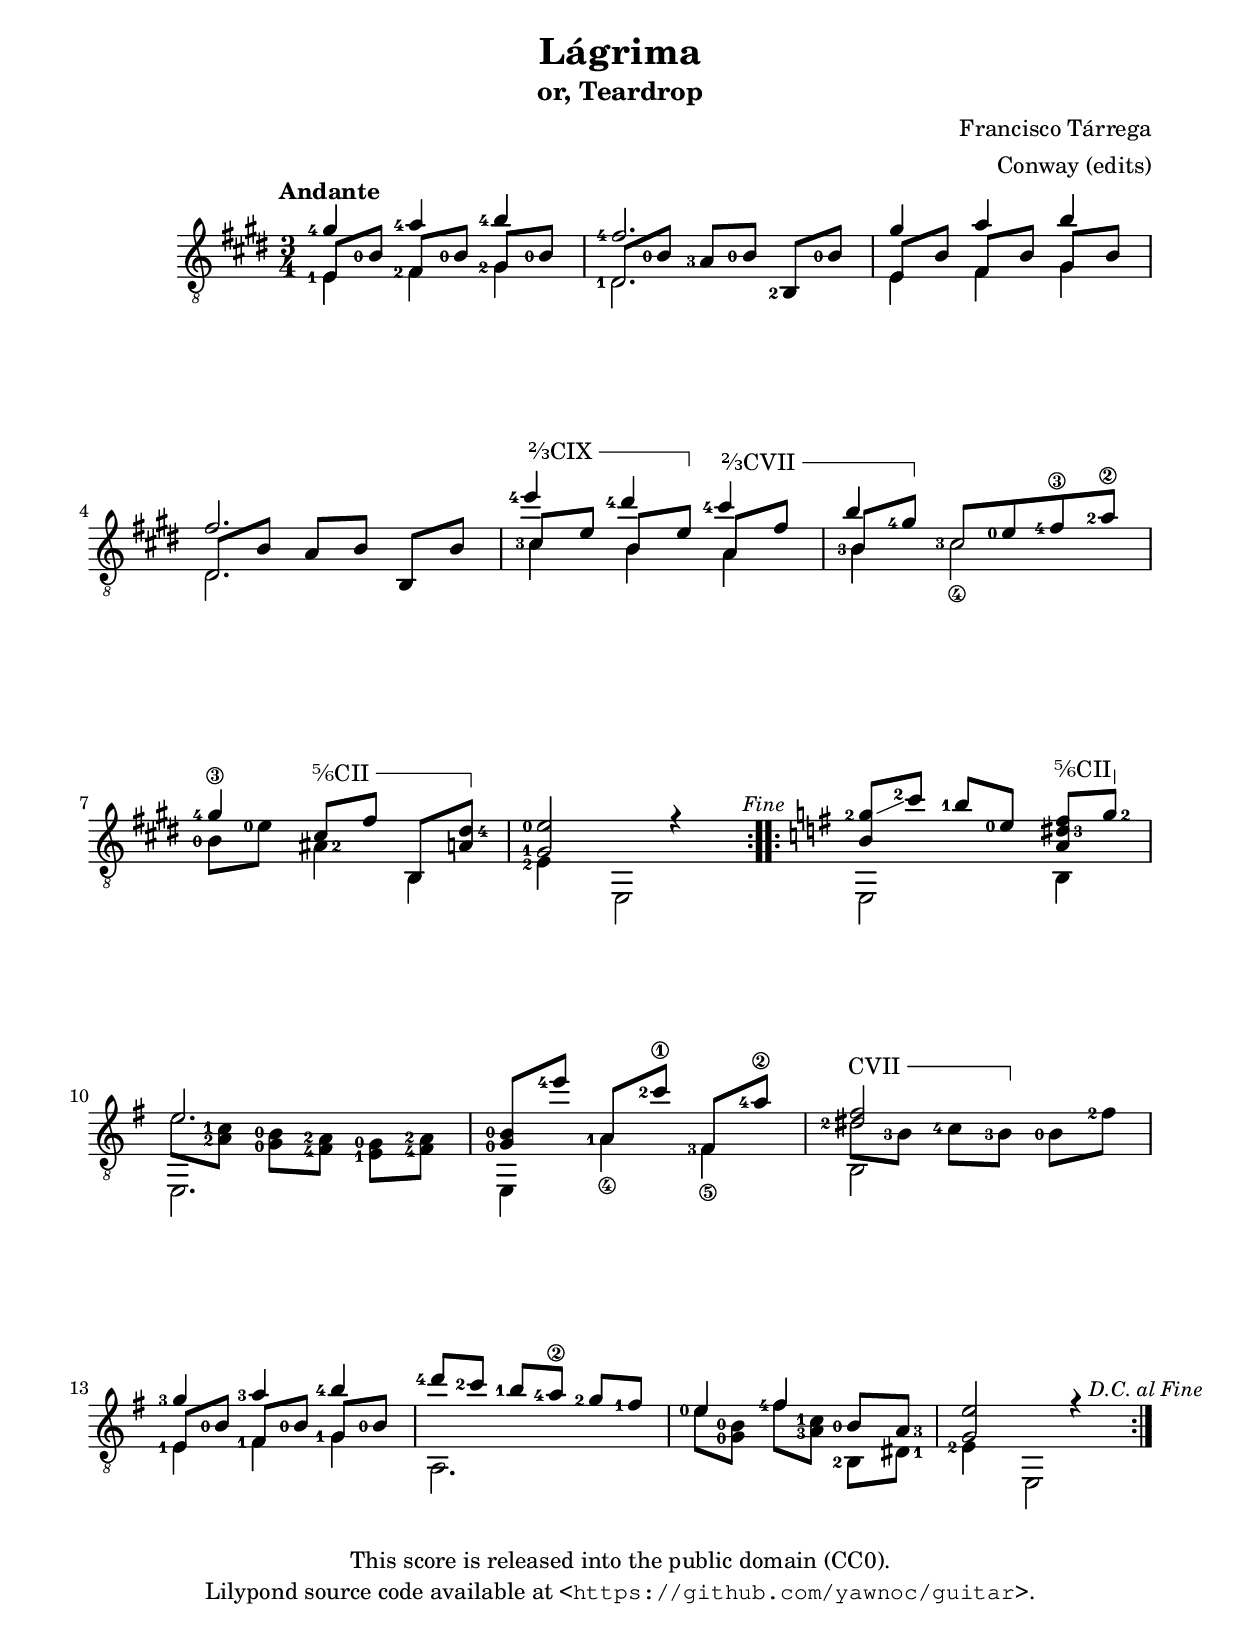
\version "2.22.0"


%%%%%%%%%%%%%%%%%%%%%%%%%%%%%%%%%%%%%%%%%%%%%%%%%%%%%%%%%%%%%%%%
% General
%%%%%%%%%%%%%%%%%%%%%%%%%%%%%%%%%%%%%%%%%%%%%%%%%%%%%%%%%%%%%%%%

\paper {
  top-margin = 1.5\cm
  left-margin = 1.5\cm
  right-margin = 1.5\cm
  bottom-margin = 1.5\cm
  ragged-last-bottom = ##f
  footnote-separator-markup = \markup { \vspace #1.5 }
}

globalSettings = {
  \accidentalStyle modern
  \compressEmptyMeasures
  \mergeDifferentlyHeadedOn
  \mergeDifferentlyDottedOn
  \numericTimeSignature
  \pointAndClickOff
  \override TextScript.extra-offset = #'(0 . 0.7)
  \override Score.FootnoteItem.annotation-line = ##f
}

origin-url = "https://github.com/yawnoc/guitar"

\header {
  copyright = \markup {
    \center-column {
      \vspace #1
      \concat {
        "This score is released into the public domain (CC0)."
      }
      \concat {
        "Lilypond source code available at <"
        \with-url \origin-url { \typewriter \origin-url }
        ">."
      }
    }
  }
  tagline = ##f
}

triplet = #(define-music-function
  (parser location music) (ly:music?)
  #{
    \tuplet 3/2 { $music }
  #}
)

tripletDuple = #(define-music-function
  (parser location music) (ly:music?)
  #{
    \tuplet 6/4 { $music }
  #}
)

overrideBeamedStemLengths = #(define-scheme-function
  (parser location lengths) (list?)
  #{
    \override Stem.details.beamed-lengths = $lengths
  #}
)
revertBeamedStemLengths = { \revert Stem.details.beamed-lengths }

overrideBeamVerticalPositions = #(define-scheme-function
  (parser location positions) (pair?)
  #{
    \override Beam.positions = $positions
  #}
)

%%%%%%%%%%%%%%%%%%%%%%%%%%%%%%%%%%%%%%%%%%%%%%%%%%%%%%%%%%%%%%%%
% Semantic bar lines
%%%%%%%%%%%%%%%%%%%%%%%%%%%%%%%%%%%%%%%%%%%%%%%%%%%%%%%%%%%%%%%%

barLineGoto = { \bar "||" }
barLineKeyChange = { \bar "||" }
barLineVirtual = { \bar "!" }
barLineEnd = { \bar "|." }

%%%%%%%%%%%%%%%%%%%%%%%%%%%%%%%%%%%%%%%%%%%%%%%%%%%%%%%%%%%%%%%%
% Guitar notation
%%%%%%%%%%%%%%%%%%%%%%%%%%%%%%%%%%%%%%%%%%%%%%%%%%%%%%%%%%%%%%%%

stringNumbersAbove = { \set stringNumberOrientations = #'(up) }
stringNumbersBelow = { \set stringNumberOrientations = #'(down) }

fingeringAbove = { \set fingeringOrientations = #'(up) }
fingeringBelow = { \set fingeringOrientations = #'(down) }
fingeringAleft = { \set fingeringOrientations = #'(left) }
fingeringAright = { \set fingeringOrientations = #'(right) }

startGraceMusic = {
  <>(
  \override Fingering.font-size = -6
}
stopGraceMusic = {
  \revert Fingering.font-size
  <>)
}

overrideHorizontalShift = #(define-scheme-function
  (parser location distance) (number?)
  #{
    \override NoteColumn.force-hshift = $distance
  #}
)
revertHorizontalShift = { \revert NoteColumn.force-hshift }

overrideFingeringExtraOffset = #(define-scheme-function
  (parser location offsetPair) (pair?)
  #{
    \override Fingering.extra-offset = #offsetPair
  #}
)

barreSpan = #(define-music-function
  (parser location label offsetPair music)
  (string? (pair? (cons 0 0)) ly:music?)
  (let
    (
      (elements (extract-named-music music '(NoteEvent EventChord)))
    )
    (if
      (pair? elements)
      (let
        (
          (first-element (first elements))
          (last-element (last elements))
        )
        (set!
          (ly:music-property first-element 'articulations)
          (cons
            (make-music 'TextSpanEvent 'span-direction -1)
            (ly:music-property first-element 'articulations)
          )
        )
        (set!
          (ly:music-property last-element 'articulations)
          (cons
            (make-music 'TextSpanEvent 'span-direction 1)
            (ly:music-property last-element 'articulations)
          )
        )
      )
    )
  )
  #{
    \once \override TextSpanner.font-shape = #'upright
    \once \override TextSpanner.style = #'line
    \once \override TextSpanner.extra-offset = #offsetPair
    \once \override TextSpanner.bound-details = #`(
      (left
        (text . ,#{ \markup { \raise #-0.7 { #label \hspace #0.7 }} #})
        (Y . 0)
        (padding . -0.8)
        (attach-dir . -2)
      )
      (right
        (text . ,#{ \markup { \draw-line #'(0 . -1.3) } #}) ;; draw hook
        (Y . 0)
        (padding . -0.5)
        (attach-dir . 2)
      )
    )
    \once \override TextSpanner #'after-line-breaking = #(lambda (grob)
      (let*
        (
          (originalGrob (ly:grob-original grob))
          (splitGrobs (ly:spanner-broken-into originalGrob))
        )
        (if
          (and
            (>= (length splitGrobs) 2)
            (not (eq? (car (last-pair splitGrobs)) grob))
          )
          (begin
            (ly:grob-set-nested-property! grob
              '(bound-details right text)
              #{ \markup { \draw-line #'(0 . 0) } #} ;; suppress draw hook
            )
            (ly:grob-set-property! grob
              'extra-offset
              (cons
                (car offsetPair)
                (+ (cdr offsetPair) 0.7) ;; correction for suppressed hook
              )
            )
            (ly:grob-set-nested-property! grob
              '(bound-details right padding)
              #'-3 ;; increase spanner length
            )
          )
        )
      )
    )
    $music
  #}
)

barre = #(define-scheme-function
  (parser location label) (string?)
  #{
    \markup {
      \center-align {
        \hspace #0.7
        $label
      }
    }
  #}
)

nighNextBarre = {
  \override TextScript.outside-staff-priority = #349 % < 350 (TextSpanner)
}

nudgeNextBarre = #(define-scheme-function
  (parser location distance) (number?)
  #{
    \once \override TextScript.X-offset = $distance
  #}
)

position = #(define-scheme-function
  (parser location label) (string?)
  #{
    \markup {
      \center-align {
        \hspace #0.5
        $label
      }
    }
  #}
)

#(define-markup-command
  (markupString layout properties stringNumber) (markup?)
  (interpret-markup layout properties
    #{
      \markup \circle { \bold #stringNumber }
    #}
  )
)

#(define-markup-command
  (resonatesOn layout properties note stringNumber) (markup? markup?)
  (interpret-markup layout properties
    #{
      \markup { #note "resonates on" \markupString #stringNumber }
    #}
  )
)

%%%%%%%%%%%%%%%%%%%%%%%%%%%%%%%%%%%%%%%%%%%%%%%%%%%%%%%%%%%%%%%%
% Goto statements
%%%%%%%%%%%%%%%%%%%%%%%%%%%%%%%%%%%%%%%%%%%%%%%%%%%%%%%%%%%%%%%%

overrideGotoVisibility = {
  \once \override Score.RehearsalMark #'break-visibility = #'#(#t #t #f)
}

makeGotoMark = #(define-scheme-function
  (parser location label) (string?)
  #{
    \mark \markup { \small \italic $label }
  #}
)

simultaneousMarkSeparator = {
  \cadenzaOn
    s1073741824 % stupid, but works
  \cadenzaOff
}

coda = {
  \overrideGotoVisibility
  \mark \markup { \musicglyph #"scripts.coda" }
}

fine = {
  \overrideGotoVisibility
  \makeGotoMark Fine
}

dcAlCoda = {
  \overrideGotoVisibility
  \makeGotoMark "D.C. al Coda"
}

dcAlFine = {
  \overrideGotoVisibility
  \makeGotoMark "D.C. al Fine"
}

toCoda = {
  \overrideGotoVisibility
  \makeGotoMark "to Coda"
}



\header {
  title = "Lágrima"
  subtitle = "or, Teardrop"
  composer = "Francisco Tárrega"
  arranger = "Conway (edits)"
}


\paper {
  systems-per-page = 5
}


initialSignatures = {
  \tempo "Andante"
  \clef "treble_8"
  \key e \major
  \time 3/4
  \set Timing.beamExceptions = #'()
}


highVoiceMusic = {
  
  \globalSettings
  
  % Major section
  \barNumberCheck #1
  \repeat volta 2 {
    \relative c'' {
      \fingeringAleft
      \shiftOn
      \overrideHorizontalShift #0
      <gis-4>4 <a-4> <b-4> |
      <fis-4>2. |
      gis4 a b |
      fis2. |
      \overrideHorizontalShift #-0.4
      <e'-4>4 <dis-4> <cis-4> |
      \stringNumbersAbove
      b
        \shiftOff
        \revertHorizontalShift
        cis,8[ <e-0> <fis-4 \3> <a-2 \2>] |
      <gis-4 \3>4
        \barreSpan ⅚CII { cis,8 fis b,, \fingeringAright <dis'-4 a> } |
      \fingeringAleft
      <e-0 gis,-1>2 r4 | \fine
    }
  }
  
  % Minor section
  \barNumberCheck #9
  \key e \minor
  \repeat volta 2 {
    \relative c' {
      \fingeringAleft
      <g'-2 b,>8 \glissando
        \once \override Fingering.self-alignment-Y = -1
        <c-2> <b-1> <e,-0>
        \fingeringAright
        \barreSpan ⅚CII { <fis dis-3 a> <g-2> } |
      e2. |
      \stringNumbersAbove
      \fingeringAleft
      <b-0 g-0>8 <e'-4> a,, <c'-2 \1> fis,, <a'-4 \2> |
      <fis dis-2>2 s4 |
      \shiftOn
      \overrideHorizontalShift #0
      <g-3>4 <a-3> <b-4> |
      \shiftOff
      \revertHorizontalShift
      <d-4>8 <c-2> <b-1> <a-4 \2> <g-2> <fis-1> |
      <e-0>4 <fis-4> <b,-0>8 \fingeringAright <a-3> |
      <g e'>2 r4 | \dcAlFine
    }
  }
  
}


lowVoiceMusic = {
  
  \globalSettings
  
  % Major section
  \barNumberCheck #1
  \repeat volta 2 {
    \relative c {
      \fingeringAleft
      <e-1>4 <fis-2> <gis-2> |
      <dis-1>2. |
      e4 fis gis |
      dis2. |
      <cis'-3>4 b a |
      \stringNumbersBelow
      <b-3>4 <cis-3 \4>2 |
      <b-0>8 <e-0> \fingeringAright <ais,-2>4 b, |
      \fingeringAleft
      <e-2>4 e,2 |
    }
  }
  
  % Minor section
  \barNumberCheck #9
  \repeat volta 2 {
    \relative c, {
      e2 b'4 |
      \shiftOn
      \overrideHorizontalShift #0
      e,2. |
      \shiftOff
      \revertHorizontalShift
      \fingeringAleft
      e4 <a'-1 \4> <fis-3 \5> |
      \shiftOn
      \overrideHorizontalShift #0
      b,2 s4 |
      \shiftOff
      \revertHorizontalShift
      <e-1>4 <fis-1> <g-1> |
      a,2. |
      e''8 <b-0 g-0> fis' <c-1 a-3> <b,-2> \fingeringAright <dis-1> |
      \fingeringAleft
      <e-2>4 e,2 |
    }
  }
  
}


middleVoiceMusic = {
  
  \globalSettings
  
  % Major section
  \barNumberCheck #1
  \repeat volta 2 {
    \relative c {
      \fingeringAleft
      \shiftOff
      e8 <b'-0> fis <b-0> gis <b-0> |
      dis, <b'-0> <a-3> <b-0> <b,-2> <b'-0> |
      e, b' fis b gis b |
      dis, b' a b b, b' |
      \barreSpan ⅔CIX { cis e b e } \barreSpan ⅔CVII { a, fis' |
      b, <gis'-4> } s2 |
      s2. |
      s2. |
    }
  }
  
  % Minor section
  \barNumberCheck #9
  \repeat volta 2 {
    \relative c' {
      s2. |
      \stemDown
      \fingeringAleft
      e8 <c-1 a-2> <b-0 g-0> <a-2 fis-4> <g-0 e-1> <a-2 fis-4> |
      s2. |
      \barreSpan CVII { dis8 <b-3> <c-4> <b-3> } <b-0> <fis'-2> |
      \stemUp
      e, <b'-0> fis <b-0> g <b-0> |
      s2. |
      s2. |
      s2. |
    }
  }
  
}


allMusic = {
  \initialSignatures
  <<
    << \highVoiceMusic >>
      \\
    << \lowVoiceMusic >>
      \\
    << \middleVoiceMusic >>
  >>
}


\score {
  \allMusic
}
